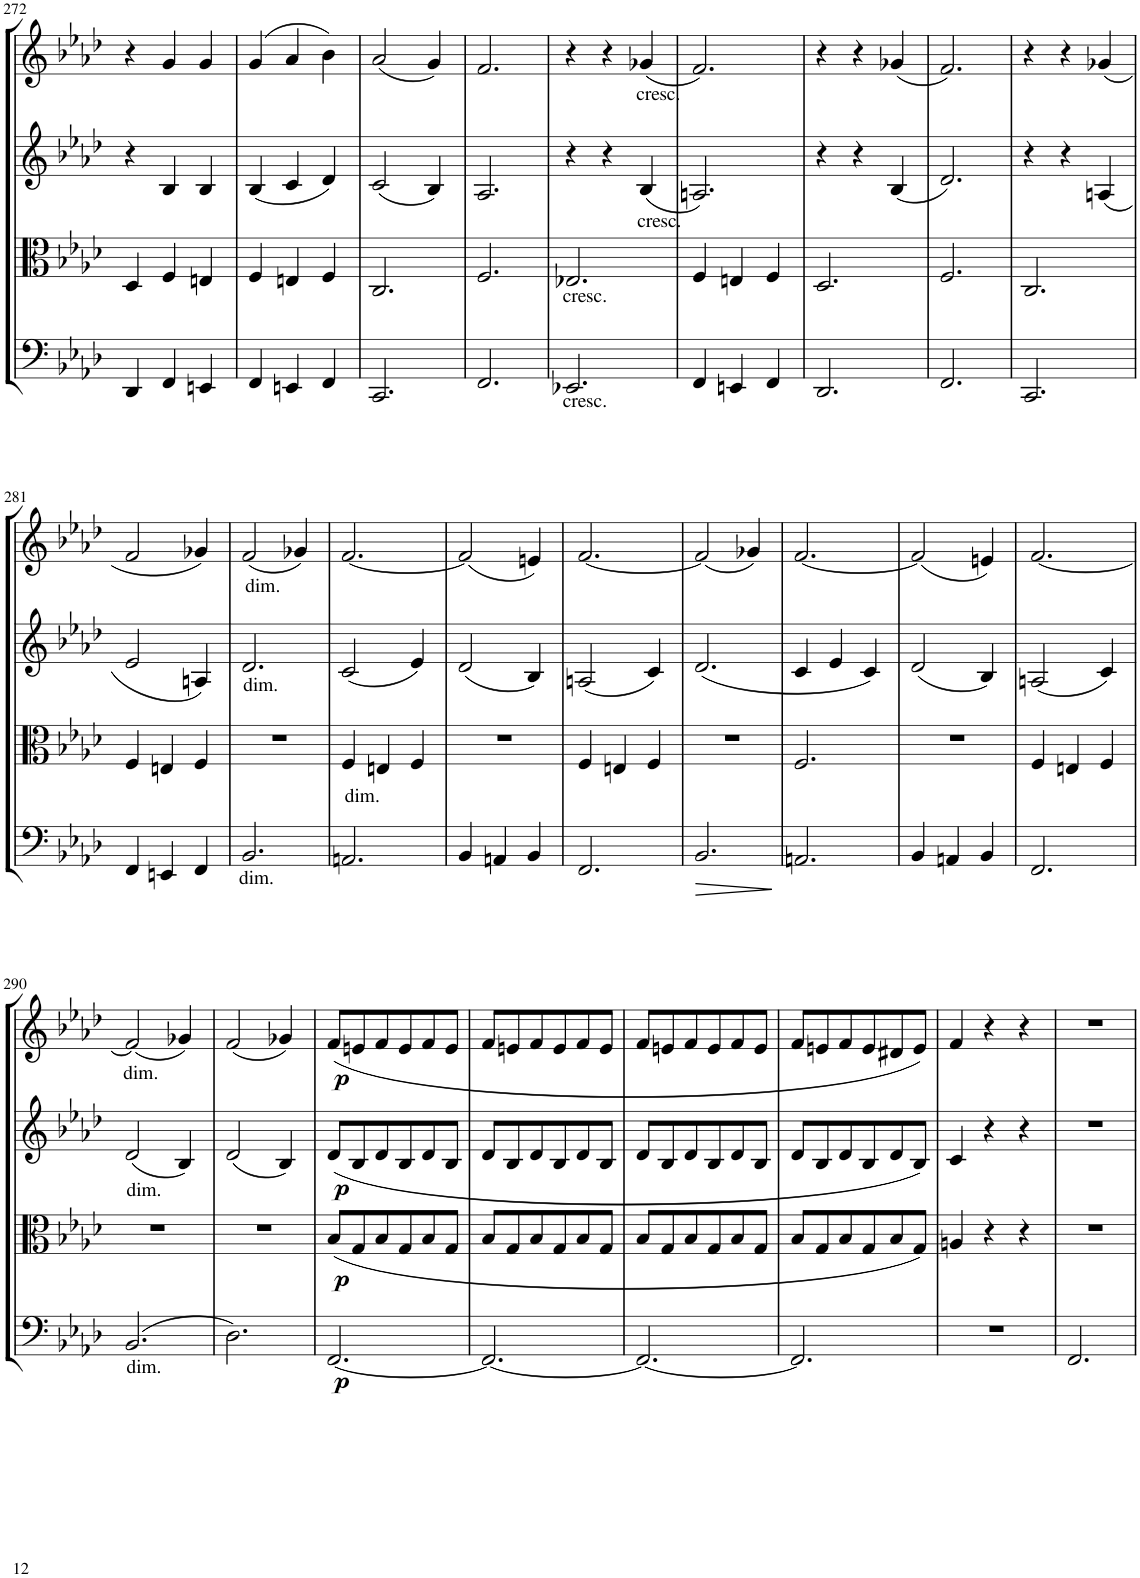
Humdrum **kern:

**kern	**dynam	**kern	**dynam	**kern	**dynam	**kern	**dynam
*part4	*part4	*part3	*part3	*part2	*part2	*part1	*part1
*staff4	*staff4	*staff3	*staff3	*staff2	*staff2	*staff1	*staff1
*I"Violoncello	*	*I"Viola	*	*I"Violino II	*	*I"Violino I	*
*I'Vc	*	*I'Vla	*	*I'Vln	*	*I'Vln	*
!!LO:PB:g=z
*clefF4	*	*clefC3	*	*clefG2	*	*clefG2	*
*k[b-e-a-d-]	*	*k[b-e-a-d-]	*	*k[b-e-a-d-]	*	*k[b-e-a-d-]	*
*M3/4	*	*M3/4	*	*M3/4	*	*M3/4	*
=272	=272	=272	=272	=272	=272	=272	=272
4DD-/	.	4D-/	.	4r	.	4r	.
4FF/	.	4F/	.	4B-/	.	4g/	.
4EEn/	.	4En/	.	4B-/	.	4g/	.
=273	=273	=273	=273	=273	=273	=273	=273
4FF/	.	4F/	.	(4B-/	.	(4g/	.
4EEn/	.	4En/	.	4c/	.	4a-/	.
4FF/	.	4F/	.	4d-/)	.	4b-\)	.
=274	=274	=274	=274	=274	=274	=274	=274
2.CC/	.	2.C/	.	(2c/	.	(2a-/	.
.	.	.	.	4B-/)	.	4g/)	.
=275	=275	=275	=275	=275	=275	=275	=275
2.FF/	.	2.F/	.	2.A-/	.	2.f/	.
=276	=276	=276	=276	=276	=276	=276	=276
!	!	!LO:TX:b:t=cresc.	!	!	!	!	!
!LO:TX:b:t=cresc.	!	!	!	!	!	!	!
2.EE-X/	.	2.E-X/	.	4r	.	4r	.
.	.	.	.	4r	.	4r	.
!	!	!	!	!	!	!LO:TX:b:t=cresc.	!
!	!	!	!	!LO:TX:b:t=cresc.	!	!	!
.	.	.	.	(4B-/	.	(4g-X/	.
=277	=277	=277	=277	=277	=277	=277	=277
4FF/	.	4F/	.	2.An/)	.	2.f/)	.
4EEn/	.	4En/	.	.	.	.	.
4FF/	.	4F/	.	.	.	.	.
=278	=278	=278	=278	=278	=278	=278	=278
2.DD-/	.	2.D-/	.	4r	.	4r	.
.	.	.	.	4r	.	4r	.
.	.	.	.	(4B-/	.	(4g-X/	.
=279	=279	=279	=279	=279	=279	=279	=279
2.FF/	.	2.F/	.	2.d-/)	.	2.f/)	.
=280	=280	=280	=280	=280	=280	=280	=280
2.CC/	.	2.C/	.	4r	.	4r	.
.	.	.	.	4r	.	4r	.
.	.	.	.	(4An/	.	(4g-X/	.
!!LO:LB:g=z
=281	=281	=281	=281	=281	=281	=281	=281
4FF/	.	4F/	.	2e-/	.	2f/	.
4EEn/	.	4En/	.	.	.	.	.
4FF/	.	4F/	.	4An/)	.	4g-X/)	.
=282	=282	=282	=282	=282	=282	=282	=282
!	!	!	!	!	!	!LO:TX:b:t=dim.	!
!	!	!	!	!LO:TX:b:t=dim.	!	!	!
!LO:TX:b:t=dim.	!	!	!	!	!	!	!
2.BB-/	.	2.r	.	2.d-/	.	(2f/	.
.	.	.	.	.	.	4g-X/)	.
=283	=283	=283	=283	=283	=283	=283	=283
!	!	!LO:TX:b:t=dim.	!	!	!	!	!
2.AAn/	.	4F/	.	(2c/	.	[2.f/	.
.	.	4En/	.	.	.	.	.
.	.	4F/	.	4e-/)	.	.	.
=284	=284	=284	=284	=284	=284	=284	=284
4BB-/	.	2.r	.	(2d-/	.	(2f/]	.
4AAn/	.	.	.	.	.	.	.
4BB-/	.	.	.	4B-/)	.	4en/)	.
=285	=285	=285	=285	=285	=285	=285	=285
2.FF/	.	4F/	.	(2An/	.	[2.f/	.
.	.	4En/	.	.	.	.	.
.	.	4F/	.	4c/)	.	.	.
=286	=286	=286	=286	=286	=286	=286	=286
!	!LO:HP:b	!	!	!	!	!	!
2.BB-/	>	2.r	.	(2.d-/	.	(2f/]	.
.	.	.	.	.	.	4g-X/)	.
.	]	.	.	.	.	.	.
=287	=287	=287	=287	=287	=287	=287	=287
2.AAn/	.	2.F/	.	4c/	.	[2.f/	.
.	.	.	.	4e-/	.	.	.
.	.	.	.	4c/)	.	.	.
=288	=288	=288	=288	=288	=288	=288	=288
4BB-/	.	2.r	.	(2d-/	.	(2f/]	.
4AAn/	.	.	.	.	.	.	.
4BB-/	.	.	.	4B-/)	.	4en/)	.
=289	=289	=289	=289	=289	=289	=289	=289
2.FF/	.	4F/	.	(2An/	.	[2.f/	.
.	.	4En/	.	.	.	.	.
.	.	4F/	.	4c/)	.	.	.
!!LO:LB:g=z
=290	=290	=290	=290	=290	=290	=290	=290
!	!	!	!	!	!	!LO:TX:b:t=dim.	!
!	!	!	!	!LO:TX:b:t=dim.	!	!	!
!LO:TX:b:t=dim.	!	!	!	!	!	!	!
(2.BB-/	.	2.r	.	(2d-/	.	(2f/]	.
.	.	.	.	4B-/)	.	4g-X/)	.
=291	=291	=291	=291	=291	=291	=291	=291
2.D-\)	.	2.r	.	(2d-/	.	(2f/	.
.	.	.	.	4B-/)	.	4g-X/)	.
=292	=292	=292	=292	=292	=292	=292	=292
!	!LO:DY:b	!	!LO:DY:b	!	!LO:DY:b	!	!LO:DY:b
[2.FF/	p	(8B-/L	p	(8d-/L	p	(8f/L	p
.	.	8G/	.	8B-/	.	8en/	.
.	.	8B-/	.	8d-/	.	8f/	.
.	.	8G/	.	8B-/	.	8e/	.
.	.	8B-/	.	8d-/	.	8f/	.
.	.	8G/J	.	8B-/J	.	8e/J	.
=293	=293	=293	=293	=293	=293	=293	=293
2.FF/_	.	8B-/L	.	8d-/L	.	8f/L	.
.	.	8G/	.	8B-/	.	8en/	.
.	.	8B-/	.	8d-/	.	8f/	.
.	.	8G/	.	8B-/	.	8e/	.
.	.	8B-/	.	8d-/	.	8f/	.
.	.	8G/J	.	8B-/J	.	8e/J	.
=294	=294	=294	=294	=294	=294	=294	=294
2.FF/_	.	8B-/L	.	8d-/L	.	8f/L	.
.	.	8G/	.	8B-/	.	8en/	.
.	.	8B-/	.	8d-/	.	8f/	.
.	.	8G/	.	8B-/	.	8e/	.
.	.	8B-/	.	8d-/	.	8f/	.
.	.	8G/J	.	8B-/J	.	8e/J	.
=295	=295	=295	=295	=295	=295	=295	=295
2.FF/]	.	8B-/L	.	8d-/L	.	8f/L	.
.	.	8G/	.	8B-/	.	8en/	.
.	.	8B-/	.	8d-/	.	8f/	.
.	.	8G/	.	8B-/	.	8e/	.
.	.	8B-/	.	8d-/	.	8d#X/	.
.	.	8G/J)	.	8B-/J)	.	8e/J)	.
=296	=296	=296	=296	=296	=296	=296	=296
2.r	.	4An/	.	4c/	.	4f/	.
.	.	4r	.	4r	.	4r	.
.	.	4r	.	4r	.	4r	.
=297	=297	=297	=297	=297	=297	=297	=297
2.FF/	.	2.r	.	2.r	.	2.r	.
=	=	=	=	=	=	=	=
*-	*-	*-	*-	*-	*-	*-	*-
